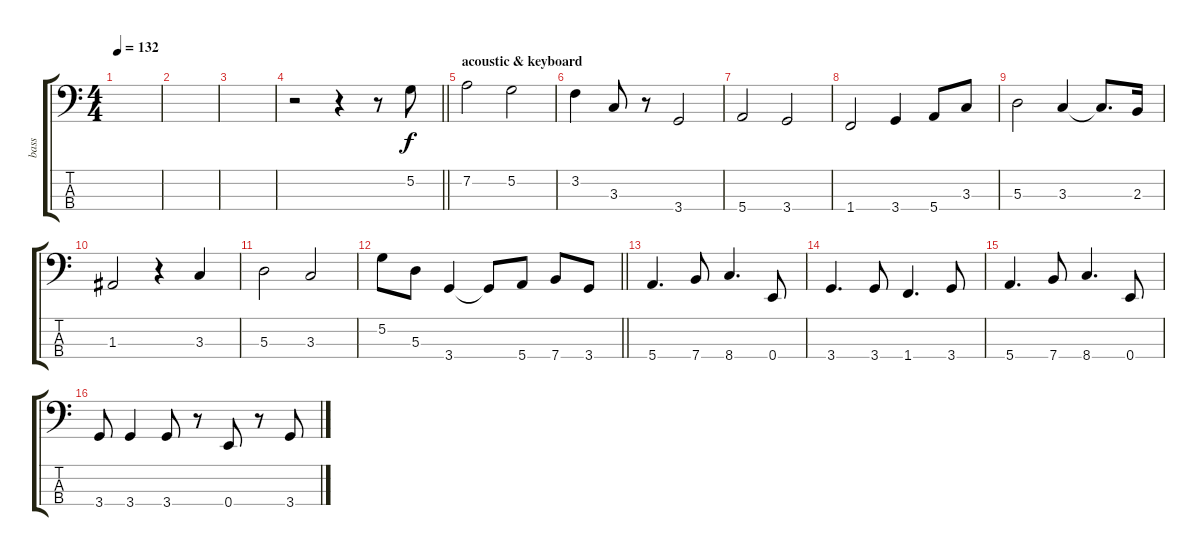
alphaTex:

\track ("bass" "bass") {instrument electricbasspick}
\staff {score tabs}
\tuning (G2 D2 A1 E1) {hide}
\ts (4 4)
\tempo 132
\clef f4
\ks c
|
|
|
\barLineRight lightlight
r.2 r.4 r.8 5.2.8 |
\section ("" "acoustic & keyboard")
7.2.2 5.2.2 |
3.2.4 3.3.8 r.8 3.4.2 |
5.4.2 3.4.2 |
1.4.2 3.4.4 5.4.8 3.3.8 |
5.3.2 3.3.4 3.3{t}.8{d} 2.3.16 |
1.3.2 r.4 3.3.4 |
5.3.2 3.3.2 |
\barLineRight lightlight
5.2.8 5.3.8 3.4.4 3.4{t}.8 5.4.8 7.4.8 3.4.8 |
5.4.4{d} 7.4.8 8.4.4{d} 0.4.8 |
3.4.4{d} 3.4.8 1.4.4{d} 3.4.8 |
5.4.4{d} 7.4.8 8.4.4{d} 0.4.8 |
3.4.8 3.4.4 3.4.8 r.8 0.4.8 r.8 3.4.8
